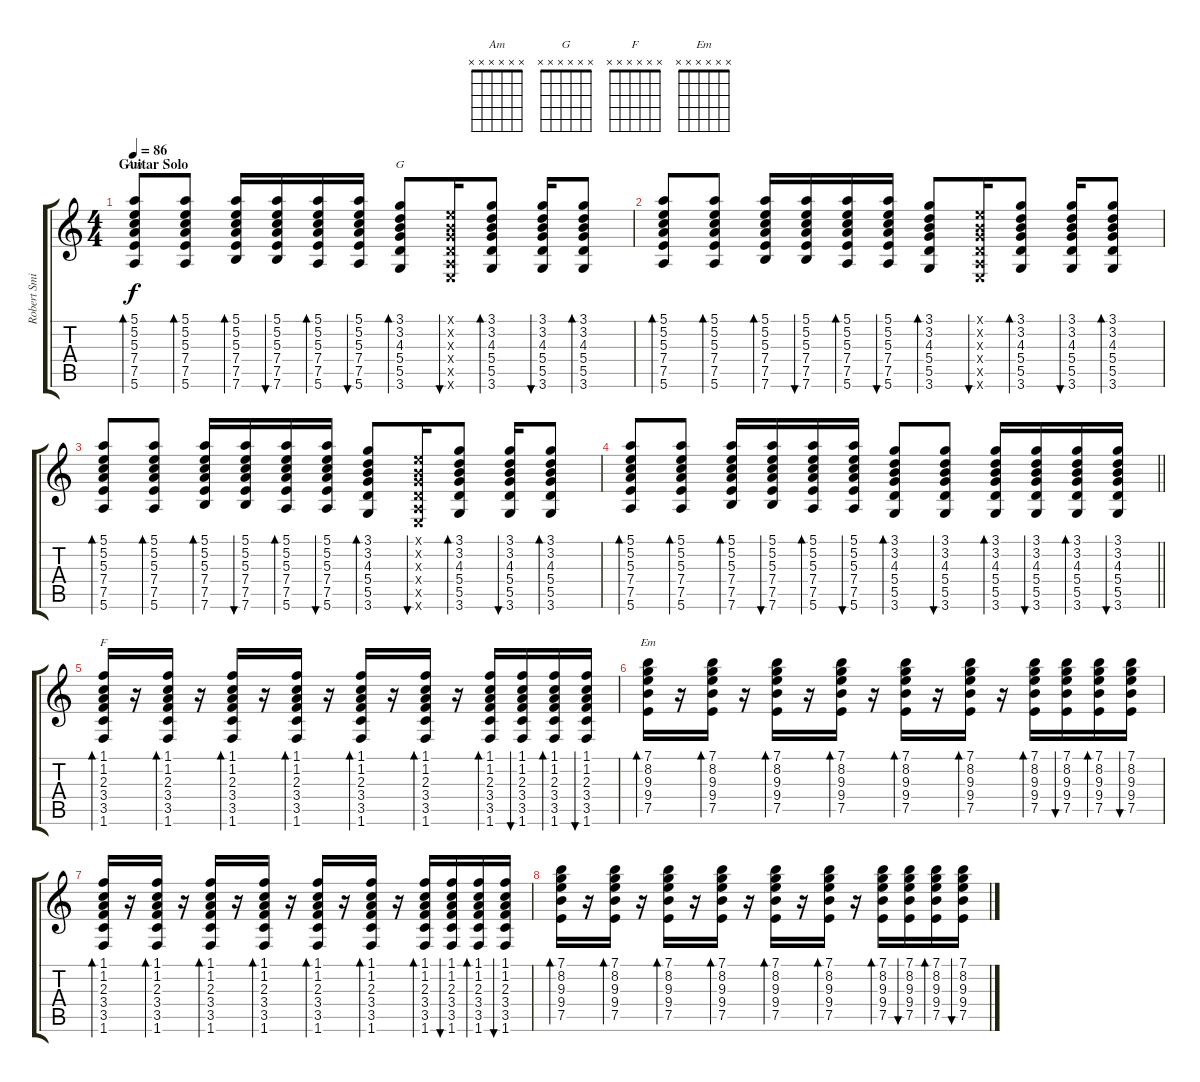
\track ("Robert Smith 1" "Robert Smi") {instrument electricguitarclean}
\staff {score tabs}
\tuning (E4 B3 G3 D3 A2 E2) {hide}
\chord ("Am" x x x x x x)
\chord ("G" x x x x x x)
\chord ("F" x x x x x x)
\chord ("Em" x x x x x x)
\ts (4 4)
\section ("" "Guitar Solo")
\tempo 86
\clef g2
\ks c
(5.1 5.2 5.3 7.4 7.5 5.6).8{bd 30 ch "Am" dy f} (5.1 5.2 5.3 7.4 7.5 5.6).8{bd 30} (5.1 5.2 5.3 7.4 7.5 7.6).16{bd 30} (5.1 5.2 5.3 7.4 7.5 7.6).16{bu 30} (5.1 5.2 5.3 7.4 7.5 5.6).16{bd 30} (5.1 5.2 5.3 7.4 7.5 5.6).16{bu 30} (3.1 3.2 4.3 5.4 5.5 3.6).8{bd 30 ch "G"} (0.1{x} 0.2{x} 0.3{x} 0.4{x} 0.5{x} 0.6{x}).16{bu 30} (3.1 3.2 4.3 5.4 5.5 3.6).8{bd 30} (3.1 3.2 4.3 5.4 5.5 3.6).16{bu 30} (3.1 3.2 4.3 5.4 5.5 3.6).8{bd 30} |
(5.1 5.2 5.3 7.4 7.5 5.6).8{bd 30} (5.1 5.2 5.3 7.4 7.5 5.6).8{bd 30} (5.1 5.2 5.3 7.4 7.5 7.6).16{bd 30} (5.1 5.2 5.3 7.4 7.5 7.6).16{bu 30} (5.1 5.2 5.3 7.4 7.5 5.6).16{bd 30} (5.1 5.2 5.3 7.4 7.5 5.6).16{bu 30} (3.1 3.2 4.3 5.4 5.5 3.6).8{bd 30} (0.1{x} 0.2{x} 0.3{x} 0.4{x} 0.5{x} 0.6{x}).16{bu 30} (3.1 3.2 4.3 5.4 5.5 3.6).8{bd 30} (3.1 3.2 4.3 5.4 5.5 3.6).16{bu 30} (3.1 3.2 4.3 5.4 5.5 3.6).8{bd 30} |
(5.1 5.2 5.3 7.4 7.5 5.6).8{bd 30} (5.1 5.2 5.3 7.4 7.5 5.6).8{bd 30} (5.1 5.2 5.3 7.4 7.5 7.6).16{bd 30} (5.1 5.2 5.3 7.4 7.5 7.6).16{bu 30} (5.1 5.2 5.3 7.4 7.5 5.6).16{bd 30} (5.1 5.2 5.3 7.4 7.5 5.6).16{bu 30} (3.1 3.2 4.3 5.4 5.5 3.6).8{bd 30} (0.1{x} 0.2{x} 0.3{x} 0.4{x} 0.5{x} 0.6{x}).16{bu 30} (3.1 3.2 4.3 5.4 5.5 3.6).8{bd 30} (3.1 3.2 4.3 5.4 5.5 3.6).16{bu 30} (3.1 3.2 4.3 5.4 5.5 3.6).8{bd 30} |
\barLineRight lightlight
(5.1 5.2 5.3 7.4 7.5 5.6).8{bd 30} (5.1 5.2 5.3 7.4 7.5 5.6).8{bd 30} (5.1 5.2 5.3 7.4 7.5 7.6).16{bd 30} (5.1 5.2 5.3 7.4 7.5 7.6).16{bu 30} (5.1 5.2 5.3 7.4 7.5 5.6).16{bd 30} (5.1 5.2 5.3 7.4 7.5 5.6).16{bu 30} (3.1 3.2 4.3 5.4 5.5 3.6).8{bd 30} (3.1 3.2 4.3 5.4 5.5 3.6).8{bu 30} (3.1 3.2 4.3 5.4 5.5 3.6).16{bd 30} (3.1 3.2 4.3 5.4 5.5 3.6).16{bu 30} (3.1 3.2 4.3 5.4 5.5 3.6).16{bd 30} (3.1 3.2 4.3 5.4 5.5 3.6).16{bu 30} |
(1.1 1.2 2.3 3.4 3.5 1.6).16{bd 30 ch "F"} r.16 (1.1 1.2 2.3 3.4 3.5 1.6).16{bd 30} r.16 (1.1 1.2 2.3 3.4 3.5 1.6).16{bd 30} r.16 (1.1 1.2 2.3 3.4 3.5 1.6).16{bd 30} r.16 (1.1 1.2 2.3 3.4 3.5 1.6).16{bd 30} r.16 (1.1 1.2 2.3 3.4 3.5 1.6).16{bd 30} r.16 (1.1 1.2 2.3 3.4 3.5 1.6).16{bd 30} (1.1 1.2 2.3 3.4 3.5 1.6).16{bu 30} (1.1 1.2 2.3 3.4 3.5 1.6).16{bd 30} (1.1 1.2 2.3 3.4 3.5 1.6).16{bu 30} |
(7.1 8.2 9.3 9.4 7.5).16{bd 30 ch "Em"} r.16 (7.1 8.2 9.3 9.4 7.5).16{bd 30} r.16 (7.1 8.2 9.3 9.4 7.5).16{bd 30} r.16 (7.1 8.2 9.3 9.4 7.5).16{bd 30} r.16 (7.1 8.2 9.3 9.4 7.5).16{bd 30} r.16 (7.1 8.2 9.3 9.4 7.5).16{bd 30} r.16 (7.1 8.2 9.3 9.4 7.5).16{bd 30} (7.1 8.2 9.3 9.4 7.5).16{bu 30} (7.1 8.2 9.3 9.4 7.5).16{bd 30} (7.1 8.2 9.3 9.4 7.5).16{bu 30} |
(1.1 1.2 2.3 3.4 3.5 1.6).16{bd 30} r.16 (1.1 1.2 2.3 3.4 3.5 1.6).16{bd 30} r.16 (1.1 1.2 2.3 3.4 3.5 1.6).16{bd 30} r.16 (1.1 1.2 2.3 3.4 3.5 1.6).16{bd 30} r.16 (1.1 1.2 2.3 3.4 3.5 1.6).16{bd 30} r.16 (1.1 1.2 2.3 3.4 3.5 1.6).16{bd 30} r.16 (1.1 1.2 2.3 3.4 3.5 1.6).16{bd 30} (1.1 1.2 2.3 3.4 3.5 1.6).16{bu 30} (1.1 1.2 2.3 3.4 3.5 1.6).16{bd 30} (1.1 1.2 2.3 3.4 3.5 1.6).16{bu 30} |
(7.1 8.2 9.3 9.4 7.5).16{bd 30} r.16 (7.1 8.2 9.3 9.4 7.5).16{bd 30} r.16 (7.1 8.2 9.3 9.4 7.5).16{bd 30} r.16 (7.1 8.2 9.3 9.4 7.5).16{bd 30} r.16 (7.1 8.2 9.3 9.4 7.5).16{bd 30} r.16 (7.1 8.2 9.3 9.4 7.5).16{bd 30} r.16 (7.1 8.2 9.3 9.4 7.5).16{bd 30} (7.1 8.2 9.3 9.4 7.5).16{bu 30} (7.1 8.2 9.3 9.4 7.5).16{bd 30} (7.1 8.2 9.3 9.4 7.5).16{bu 30}
